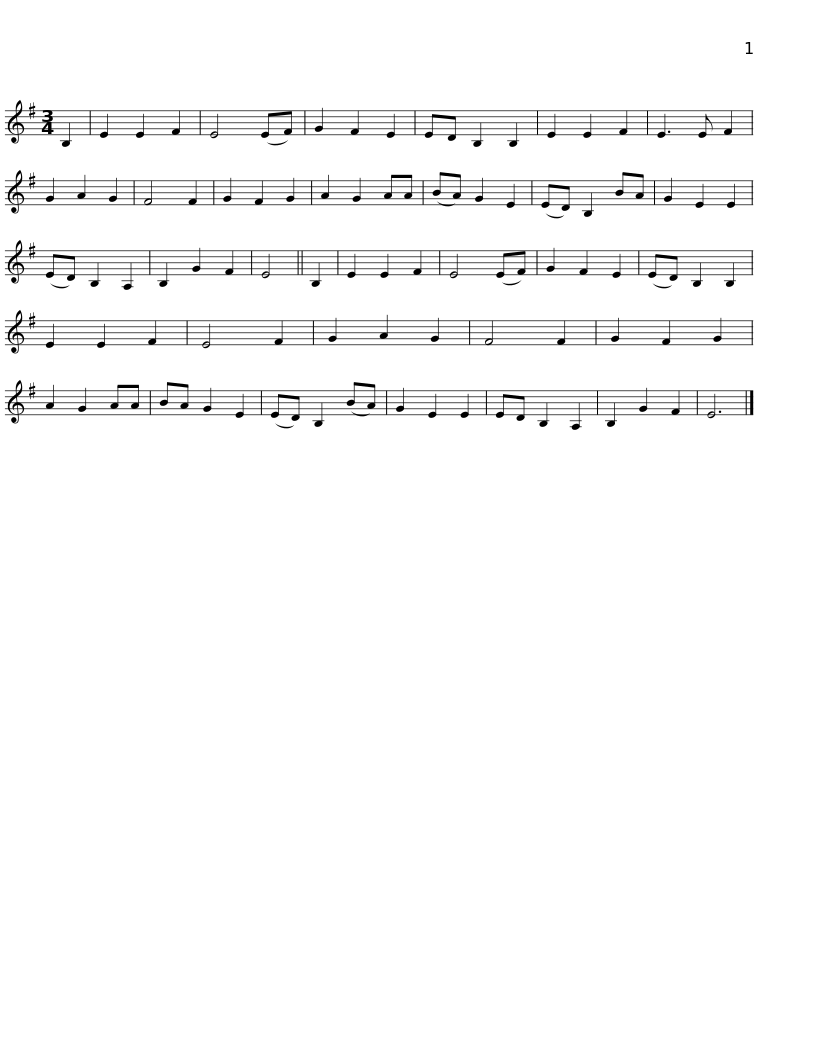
X:1
L:1/8
M:3/4
I:linebreak $
K:Emin
V:1 treble
V:1
 B,2 | E2 E2 F2 | E4 (EF) | G2 F2 E2 | ED B,2 B,2 | %5
 E2 E2 F2 | E3 E F2 | G2 A2 G2 | F4 F2 | G2 F2 G2 | %10
 A2 G2 AA | (BA) G2 E2 |$ (ED) B,2 BA | G2 E2 E2 | (ED) B,2 A,2 | %15
 B,2 G2 F2 | E4 || B,2 | E2 E2 F2 | E4 (EF) | %20
 G2 F2 E2 | (ED) B,2 B,2 | E2 E2 F2 | E4 F2 |$ G2 A2 G2 | %25
 F4 F2 | G2 F2 G2 | A2 G2 AA | BA G2 E2 | (ED) B,2 (BA) | %30
 G2 E2 E2 | ED B,2 A,2 | B,2 G2 F2 | E6 |] %34
